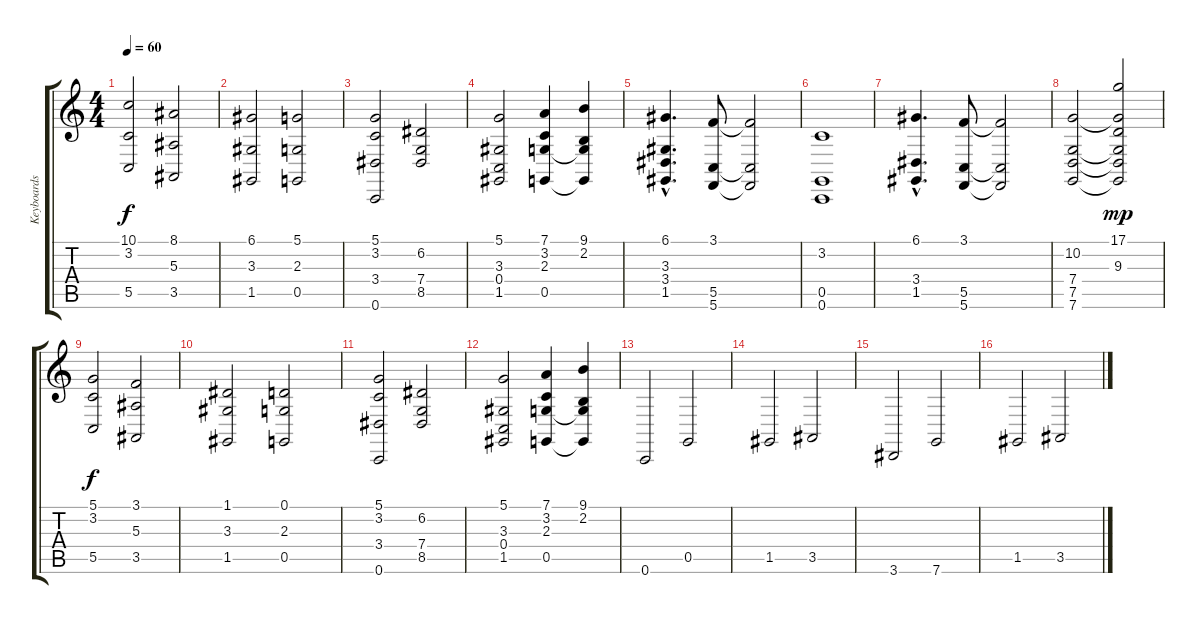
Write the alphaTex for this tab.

\track ("Keyboards" "Keyboards") {instrument stringensemble1}
\staff {score tabs}
\tuning (D4 A3 F3 C3 G2 C2) {hide}
\ts (4 4)
\tempo 60
\clef g2
\ks c
(10.1 3.2 5.5).2{dy f} (8.1 5.3 3.5).2 |
(6.1 3.3 1.5).2 (5.1 2.3 0.5).2 |
(5.1 3.2 3.4 0.6).2 (6.2 7.4 8.5).2 |
(5.1 3.3 0.4 1.5).2 (7.1 3.2 2.3 0.5).4 (9.1 2.2 2.3{t} 0.5{t}).4 |
(6.1{hac} 3.3{hac} 3.4{hac} 1.5{hac}).4{d} (3.1 5.5 5.6).8 (3.1{t} 5.5{t} 5.6{t}).2 |
(3.2 0.5 0.6).1 |
(6.1{hac} 3.4{hac} 1.5{hac}).4{d} (3.1 5.5 5.6).8 (3.1{t} 5.5{t} 5.6{t}).2 |
(10.2 7.4 7.5 7.6).2 (17.1 10.2{t} 9.3 7.4{t} 7.5{t} 7.6{t}).2{dy mp} |
(5.1 3.2 5.5).2{dy f} (3.1 5.3 3.5).2 |
(1.1 3.3 1.5).2 (0.1 2.3 0.5).2 |
(5.1 3.2 3.4 0.6).2 (6.2 7.4 8.5).2 |
(5.1 3.3 0.4 1.5).2 (7.1 3.2 2.3 0.5).4 (9.1 2.2 2.3{t} 0.5{t}).4 |
0.6.2 0.5.2 |
1.5.2 3.5.2 |
3.6.2 7.6.2 |
1.5.2 3.5.2
